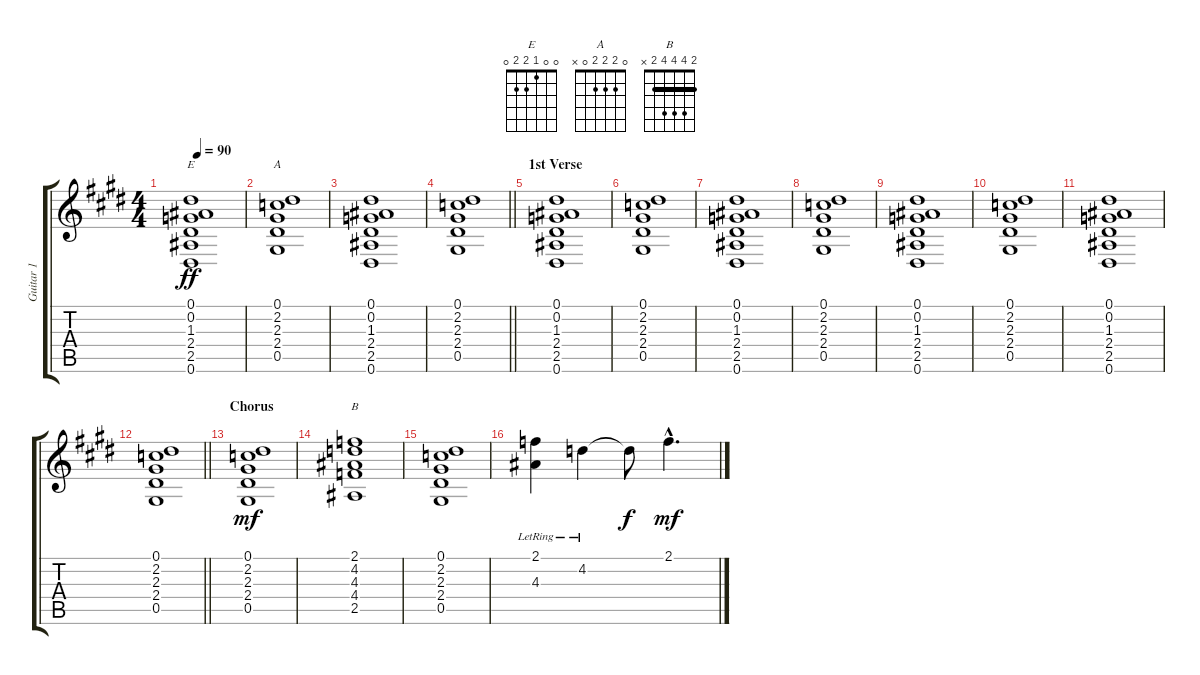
\track ("Guitar 1" "Guitar 1") {instrument electricguitarclean}
\staff {score tabs}
\tuning (Eb4 Bb3 Gb3 Db3 Ab2 Eb2) {hide}
\chord ("E" 0 0 1 2 2 0)
\chord ("A" 0 2 2 2 0 x)
\chord ("B" 2 4 4 4 2 x) {barre 2}
\ts (4 4)
\tempo 90
\clef g2
\ks e
(0.1 0.2 1.3 2.4 2.5 0.6).1{ch "E" dy ff instrument electricguitarclean} |
(0.1 2.2 2.3 2.4 0.5).1{ch "A"} |
(0.1 0.2 1.3 2.4 2.5 0.6).1 |
\barLineRight lightlight
(0.1 2.2 2.3 2.4 0.5).1 |
\section ("" "1st Verse")
(0.1 0.2 1.3 2.4 2.5 0.6).1 |
(0.1 2.2 2.3 2.4 0.5).1 |
(0.1 0.2 1.3 2.4 2.5 0.6).1 |
(0.1 2.2 2.3 2.4 0.5).1 |
(0.1 0.2 1.3 2.4 2.5 0.6).1 |
(0.1 2.2 2.3 2.4 0.5).1 |
(0.1 0.2 1.3 2.4 2.5 0.6).1 |
\barLineRight lightlight
(0.1 2.2 2.3 2.4 0.5).1 |
\section ("" "Chorus")
(0.1 2.2 2.3 2.4 0.5).1{dy mf} |
(2.1 4.2 4.3 4.4 2.5).1{ch "B"} |
(0.1 2.2 2.3 2.4 0.5).1 |
(2.1{lr} 4.3{lr}).4 4.2{lr}.4 4.2{t}.8{dy f} 2.1{hac}.4{d dy mf}
